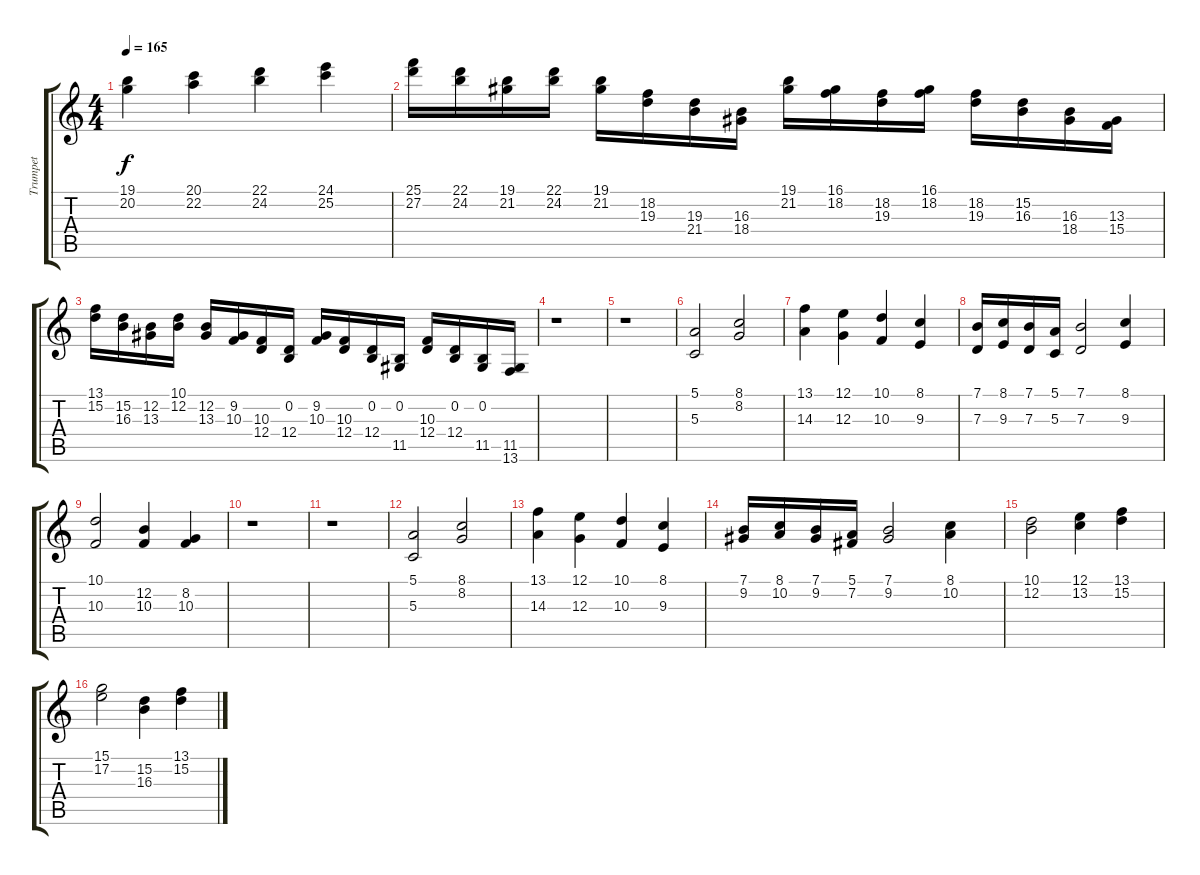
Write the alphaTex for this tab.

\track ("Trumpet" "Trumpet") {instrument trumpet}
\staff {score tabs}
\tuning (E4 B3 G3 D3 A2 E2) {hide}
\ts (4 4)
\tempo 165
\clef g2
\ks c
(19.1 20.2).4{dy f} (20.1 22.2).4 (22.1 24.2).4 (24.1 25.2).4 |
(25.1 27.2).16 (22.1 24.2).16 (19.1 21.2).16 (22.1 24.2).16 (19.1 21.2).16 (18.2 19.3).16 (19.3 21.4).16 (16.3 18.4).16 (19.1 21.2).16 (16.1 18.2).16 (18.2 19.3).16 (16.1 18.2).16 (18.2 19.3).16 (15.2 16.3).16 (16.3 18.4).16 (13.3 15.4).16 |
(13.1 15.2).16 (15.2 16.3).16 (12.2 13.3).16 (10.1 12.2).16 (12.2 13.3).16 (9.2 10.3).16 (10.3 12.4).16 (0.2 12.4).16 (9.2 10.3).16 (10.3 12.4).16 (0.2 12.4).16 (0.2 11.5).16 (10.3 12.4).16 (0.2 12.4).16 (0.2 11.5).16 (11.5 13.6).16 |
r.1 |
r.1 |
(5.1 5.3).2 (8.1 8.2).2 |
(13.1 14.3).4 (12.1 12.3).4 (10.1 10.3).4 (8.1 9.3).4 |
(7.1 7.3).16 (8.1 9.3).16 (7.1 7.3).16 (5.1 5.3).16 (7.1 7.3).2 (8.1 9.3).4 |
(10.1 10.3).2 (12.2 10.3).4 (8.2 10.3).4 |
r.1 |
r.1 |
(5.1 5.3).2 (8.1 8.2).2 |
(13.1 14.3).4 (12.1 12.3).4 (10.1 10.3).4 (8.1 9.3).4 |
(7.1 9.2).16 (8.1 10.2).16 (7.1 9.2).16 (5.1 7.2).16 (7.1 9.2).2 (8.1 10.2).4 |
(10.1 12.2).2 (12.1 13.2).4 (13.1 15.2).4 |
(15.1 17.2).2 (15.2 16.3).4 (13.1 15.2).4
